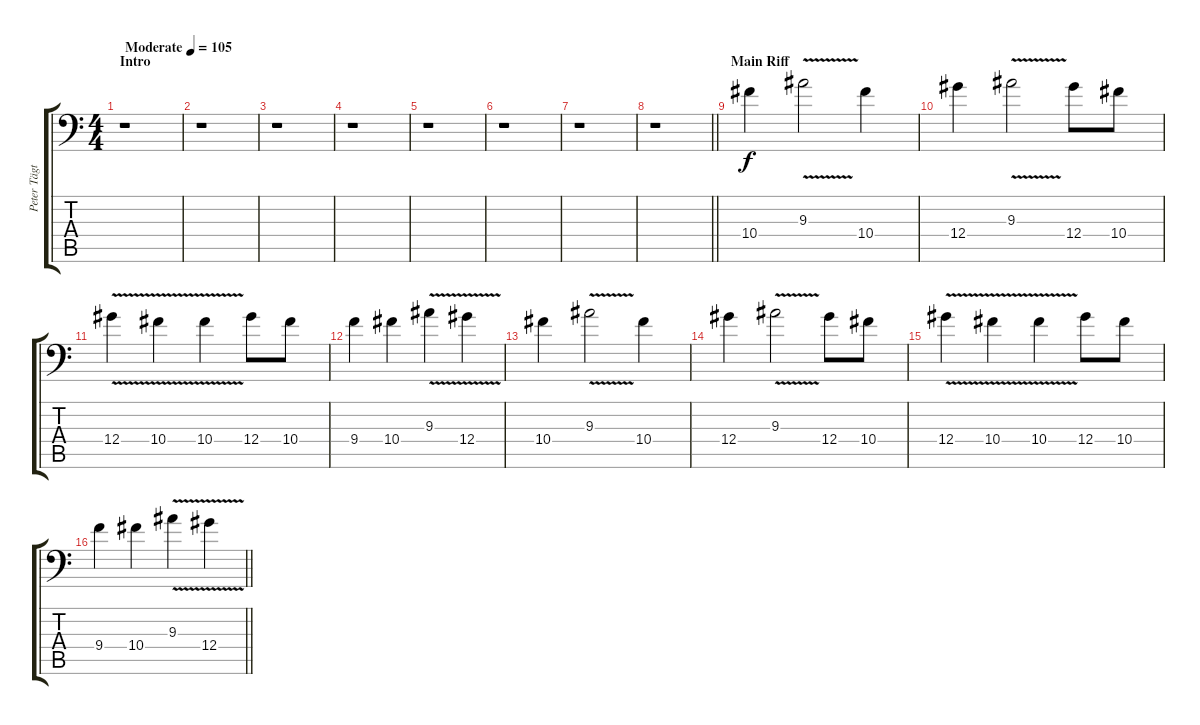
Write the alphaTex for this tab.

\track ("Peter Tägtgren (Lead 2)" "Peter Tägt") {instrument overdrivenguitar}
\staff {score tabs}
\tuning (Bb3 F3 Db3 Ab2 Eb2 Bb1) {hide}
\ts (4 4)
\section ("" "Intro")
\tempo (105 "Moderate")
\clef f4
\ks c
r.1{dy f instrument overdrivenguitar} |
r.1 |
r.1 |
r.1 |
r.1 |
r.1 |
r.1 |
\barLineRight lightlight
r.1 |
\section ("" "Main Riff")
10.4.4 9.3{v}.2 10.4.4 |
12.4.4 9.3{v}.2 12.4.8 10.4.8 |
12.4{v}.4 10.4{v}.4 10.4{v}.4 12.4.8 10.4.8 |
9.4.4 10.4.4 9.3{v}.4 12.4{v}.4 |
10.4.4 9.3{v}.2 10.4.4 |
12.4.4 9.3{v}.2 12.4.8 10.4.8 |
12.4{v}.4 10.4{v}.4 10.4{v}.4 12.4.8 10.4.8 |
\barLineRight lightlight
9.4.4 10.4.4 9.3{v}.4 12.4{v}.4
